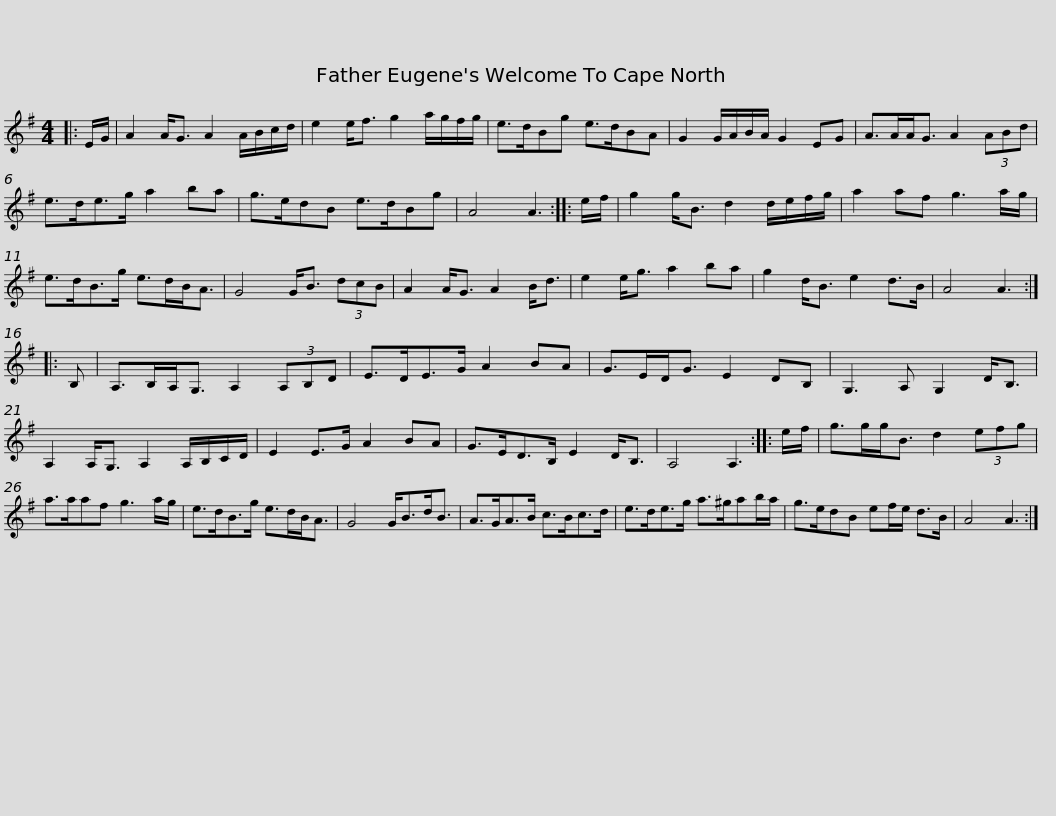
X:1
L:1/8
M:4/4
I:linebreak $
K:G
V:1 treble
V:1
|: E/G/ | A2 A<G A2 A/B/c/d/ | e2 e<f g2 a/g/f/g/ | e>dBg e>dBA | G2 G/A/B/A/ G2 EG |$ %5
 A>AA<G A2 (3ABd | e>de>g a2 ba | g>edB e>dBg | A4 A3 :: e/f/ | %10
 g2 g<B d2 d/e/f/g/ |$ a2 af g3 a/g/ | e>dB>g e>dB<A | G4 G<B (3dcB | A2 A<G A2 B<d | %15
 e2 e<g a2 ba | g2 d<B e2 d>B |$ A4 A3 :: B, | A,>B,A,<G, A,2 (3A,B,D | %20
 E>DE>G A2 BA | G>ED<G E2 DB, | G,3 A, G,2 D<B, |$ A,2 A,<G, A,2 A,/B,/C/D/ | E2 E>G A2 BA | %25
 G>ED>B, E2 D<B, | A,4 A,3 :: e/f/ | g>gg<B d2 (3efg |$ a>aaf g3 a/g/ | %30
 e>dB>g e>dB<A | G4 G<Bd<B | A>GA>B c>Bc>d | e>de>g a>^gab/a/ |$ g>edB ef/e/ d>B | %35
 A4 A3 :| %36
